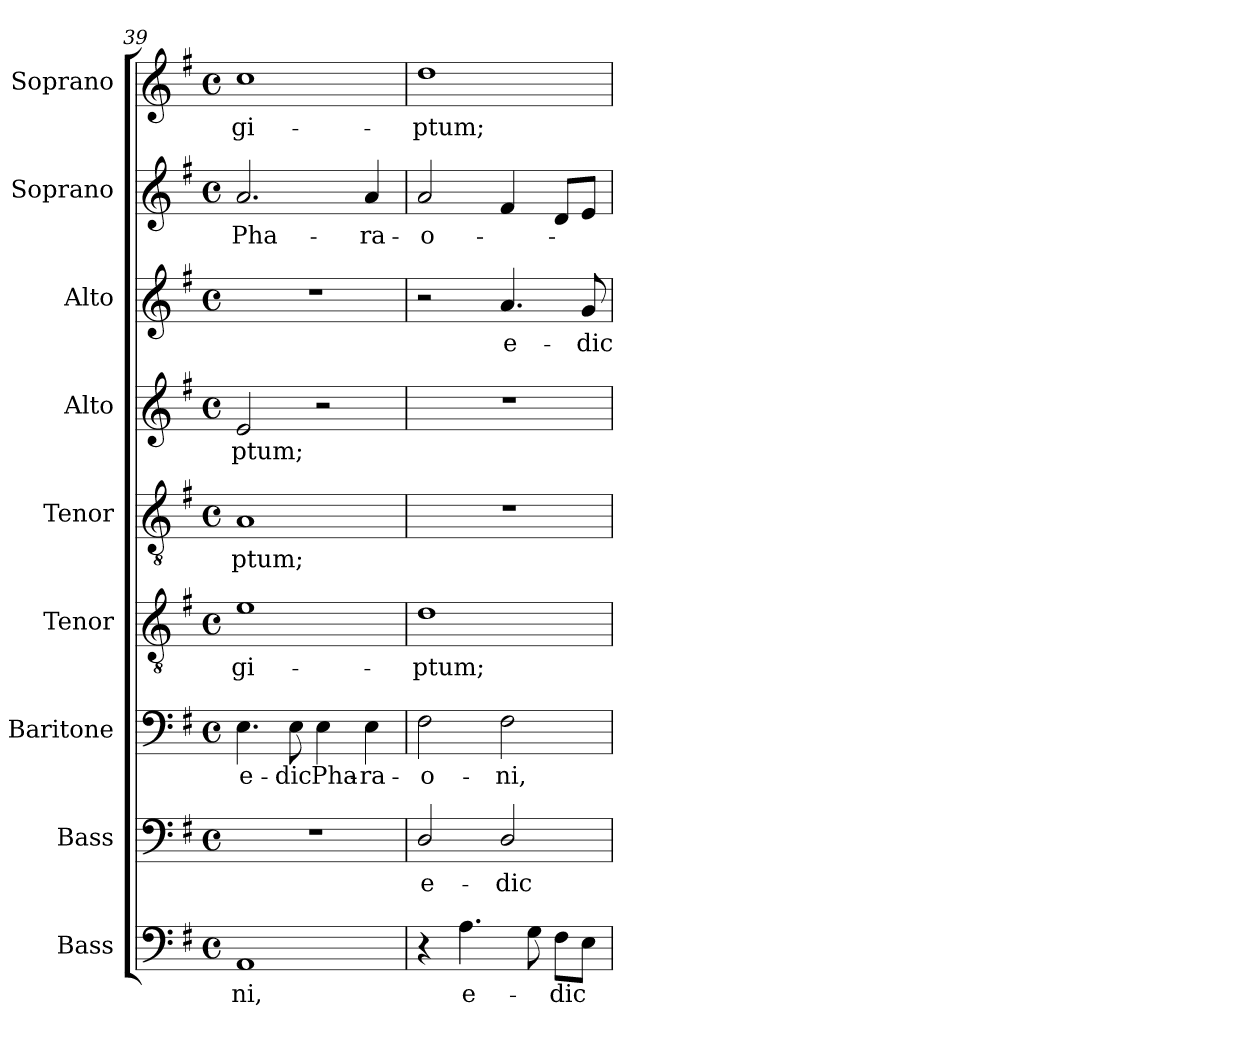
**kern	**text	**kern	**text	**kern	**text	**kern	**text	**kern	**text	**kern	**text	**kern	**text	**kern	**text	**kern	**text
*part9	*part9	*part8	*part8	*part7	*part7	*part6	*part6	*part5	*part5	*part4	*part4	*part3	*part3	*part2	*part2	*part1	*part1
*staff9	*staff9	*staff8	*staff8	*staff7	*staff7	*staff6	*staff6	*staff5	*staff5	*staff4	*staff4	*staff3	*staff3	*staff2	*staff2	*staff1	*staff1
*I"Bass	*	*I"Bass	*	*I"Baritone	*	*I"Tenor	*	*I"Tenor	*	*I"Alto	*	*I"Alto	*	*I"Soprano	*	*I"Soprano	*
*I'B.	*	*I'B.	*	*I'Bar.	*	*I'T.	*	*I'T.	*	*I'A.	*	*I'A.	*	*I'S.	*	*I'S.	*
*clefF4	*	*clefF4	*	*clefF4	*	*clefGv2	*	*clefGv2	*	*clefG2	*	*clefG2	*	*clefG2	*	*clefG2	*
*	*	*	*	*	*	*ITrd7c12	*	*ITrd7c12	*	*	*	*	*	*	*	*	*
*k[f#]	*	*k[f#]	*	*k[f#]	*	*k[f#]	*	*k[f#]	*	*k[f#]	*	*k[f#]	*	*k[f#]	*	*k[f#]	*
*G:	*	*G:	*	*G:	*	*G:	*	*G:	*	*G:	*	*G:	*	*G:	*	*G:	*
*M4/4	*	*M4/4	*	*M4/4	*	*M4/4	*	*M4/4	*	*M4/4	*	*M4/4	*	*M4/4	*	*M4/4	*
*met(c)	*	*met(c)	*	*met(c)	*	*met(c)	*	*met(c)	*	*met(c)	*	*met(c)	*	*met(c)	*	*met(c)	*
=39	=39	=39	=39	=39	=39	=39	=39	=39	=39	=39	=39	=39	=39	=39	=39	=39	=39
!	!LO:LY:b:color=#000000	!	!	!	!	!	!	!	!	!	!	!	!	!	!	!	!
!	!	!	!	!	!LO:LY:b:color=#000000	!	!	!	!	!	!	!	!	!	!	!	!
!	!	!	!	!	!	!	!LO:LY:b:color=#000000	!	!	!	!	!	!	!	!	!	!
!	!	!	!	!	!	!	!	!	!LO:LY:b:color=#000000	!	!	!	!	!	!	!	!
!	!	!	!	!	!	!	!	!	!	!	!LO:LY:b:color=#000000	!	!	!	!	!	!
!	!	!	!	!	!	!	!	!	!	!	!	!	!	!	!LO:LY:b:color=#000000	!	!
!	!	!	!	!	!	!	!	!	!	!	!	!	!	!	!	!	!LO:LY:b:color=#000000
1AAi	-ni,	1r	.	4.Ei\	e-	1Ei	-gi-	1AAi	-ptum;	2ei/	-ptum;	1r	.	2.ai/	Pha-	1cci	-gi-
!	!	!	!	!	!LO:LY:b:color=#000000	!	!	!	!	!	!	!	!	!	!	!	!
.	.	.	.	8Ei\	-dic	.	.	.	.	.	.	.	.	.	.	.	.
!	!	!	!	!	!LO:LY:b:color=#000000	!	!	!	!	!	!	!	!	!	!	!	!
.	.	.	.	4Ei\	Pha-	.	.	.	.	2r	.	.	.	.	.	.	.
!	!	!	!	!	!LO:LY:b:color=#000000	!	!	!	!	!	!	!	!	!	!	!	!
!	!	!	!	!	!	!	!	!	!	!	!	!	!	!	!LO:LY:b:color=#000000	!	!
.	.	.	.	4Ei\	-ra-	.	.	.	.	.	.	.	.	4ai/	-ra-	.	.
=40	=40	=40	=40	=40	=40	=40	=40	=40	=40	=40	=40	=40	=40	=40	=40	=40	=40
!	!	!	!LO:LY:b:color=#000000	!	!	!	!	!	!	!	!	!	!	!	!	!	!
!	!	!	!	!	!LO:LY:b:color=#000000	!	!	!	!	!	!	!	!	!	!	!	!
!	!	!	!	!	!	!	!LO:LY:b:color=#000000	!	!	!	!	!	!	!	!	!	!
!	!	!	!	!	!	!	!	!	!	!	!	!	!	!	!LO:LY:b:color=#000000	!	!
!	!	!	!	!	!	!	!	!	!	!	!	!	!	!	!	!	!LO:LY:b:color=#000000
4r	.	2Di/	e-	2F#i\	-o-	1Di	-ptum;	1r	.	1r	.	2r	.	2ai/	-o-	1ddi	-ptum;
!	!LO:LY:b:color=#000000	!	!	!	!	!	!	!	!	!	!	!	!	!	!	!	!
4.Ai\	e-	.	.	.	.	.	.	.	.	.	.	.	.	.	.	.	.
!	!	!	!LO:LY:b:color=#000000	!	!	!	!	!	!	!	!	!	!	!	!	!	!
!	!	!	!	!	!LO:LY:b:color=#000000	!	!	!	!	!	!	!	!	!	!	!	!
!	!	!	!	!	!	!	!	!	!	!	!	!	!LO:LY:b:color=#000000	!	!	!	!
.	.	2Di/	-dic	2F#i\	-ni,	.	.	.	.	.	.	4.ai/	e-	4f#i/	.	.	.
8Gi\	.	.	.	.	.	.	.	.	.	.	.	.	.	.	.	.	.
!	!LO:LY:b:color=#000000	!	!	!	!	!	!	!	!	!	!	!	!	!	!	!	!
8F#i\L	-dic	.	.	.	.	.	.	.	.	.	.	.	.	8di/L	.	.	.
!	!	!	!	!	!	!	!	!	!	!	!	!	!LO:LY:b:color=#000000	!	!	!	!
8Ei\J	.	.	.	.	.	.	.	.	.	.	.	8gi/	-dic	8ei/J	.	.	.
=	=	=	=	=	=	=	=	=	=	=	=	=	=	=	=	=	=
*-	*-	*-	*-	*-	*-	*-	*-	*-	*-	*-	*-	*-	*-	*-	*-	*-	*-
